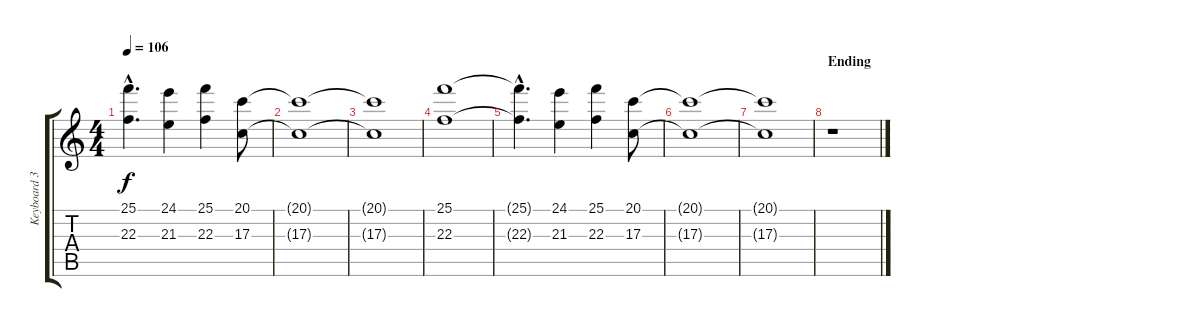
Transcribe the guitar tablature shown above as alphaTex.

\track ("Keyboard 3" "Keyboard 3") {instrument drawbarorgan}
\staff {score tabs}
\tuning (E4 B3 G3 D3 A2 E2) {hide}
\ts (4 4)
\tempo 106
\clef g2
\ks c
(25.1{hac t} 22.3{hac t}).4{d dy f} (24.1 21.3).4 (25.1 22.3).4 (20.1 17.3).8 |
(20.1{t} 17.3{t}).1 |
(20.1{t} 17.3{t}).1 |
(25.1 22.3).1 |
(25.1{hac t} 22.3{hac t}).4{d} (24.1 21.3).4 (25.1 22.3).4 (20.1 17.3).8 |
(20.1{t} 17.3{t}).1 |
(20.1{t} 17.3{t}).1 |
\section ("" "Ending")
r.1
